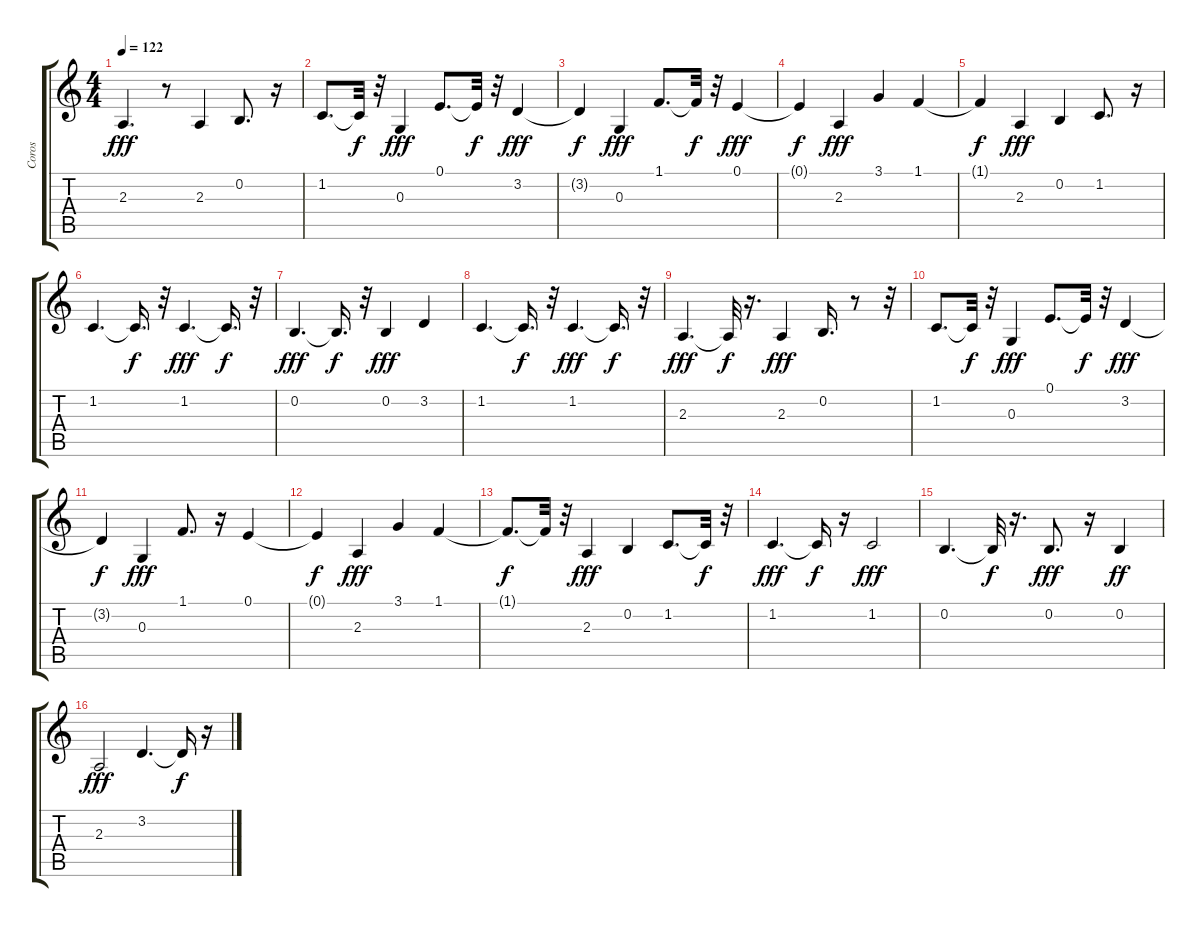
\track ("Coros" "Coros") {instrument choiraahs}
\staff {score tabs}
\tuning (E4 B3 G3 D3 A2 E2) {hide}
\ts (4 4)
\tempo 122
\clef g2
\ks c
2.3.4{d dy fff} r.8 2.3.4 0.2.8{d} r.16 |
1.2.8{d} 1.2{t}.32{dy f} r.32 0.3.4{dy fff} 0.1.8{d} 0.1{t}.32{dy f} r.32 3.2.4{dy fff} |
3.2{t}.4{dy f} 0.3.4{dy fff} 1.1.8{d} 1.1{t}.32{dy f} r.32 0.1.4{dy fff} |
0.1{t}.4{dy f} 2.3.4{dy fff} 3.1.4 1.1.4 |
1.1{t}.4{dy f} 2.3.4{dy fff} 0.2.4 1.2.8{d} r.16 |
1.2.4{d} 1.2{t}.16{d dy f} r.32 1.2.4{d dy fff} 1.2{t}.16{d dy f} r.32 |
0.2.4{d dy fff} 0.2{t}.16{d dy f} r.32 0.2.4{dy fff} 3.2.4 |
1.2.4{d} 1.2{t}.16{d dy f} r.32 1.2.4{d dy fff} 1.2{t}.16{d dy f} r.32 |
2.3.4{d dy fff} 2.3{t}.32{dy f} r.16{d} 2.3.4{dy fff} 0.2.16{d} r.8 r.32 |
1.2.8{d volume 16} 1.2{t}.32{dy f} r.32 0.3.4{dy fff volume 16} 0.1.8{d volume 15} 0.1{t}.32{dy f} r.32 3.2.4{dy fff volume 14} |
3.2{t}.4{dy f} 0.3.4{dy fff volume 14} 1.1.8{d volume 13} r.16 0.1.4{volume 12} |
0.1{t}.4{dy f} 2.3.4{dy fff volume 12} 3.1.4{volume 11} 1.1.4{volume 10} |
1.1{t}.8{d dy f} 1.1{t}.32 r.32 2.3.4{dy fff volume 10} 0.2.4{volume 9} 1.2.8{d volume 8} 1.2{t}.32{dy f} r.32 |
1.2.4{d dy fff volume 8} 1.2{t}.16{dy f} r.16 1.2.2{dy fff volume 7} |
0.2.4{d volume 6} 0.2{t}.32{dy f} r.16{d} 0.2.8{d dy fff volume 5} r.16 0.2.4{dy ff volume 4} |
2.3.2{dy fff volume 4} 3.2.4{d volume 3} 3.2{t}.16{dy f} r.16
